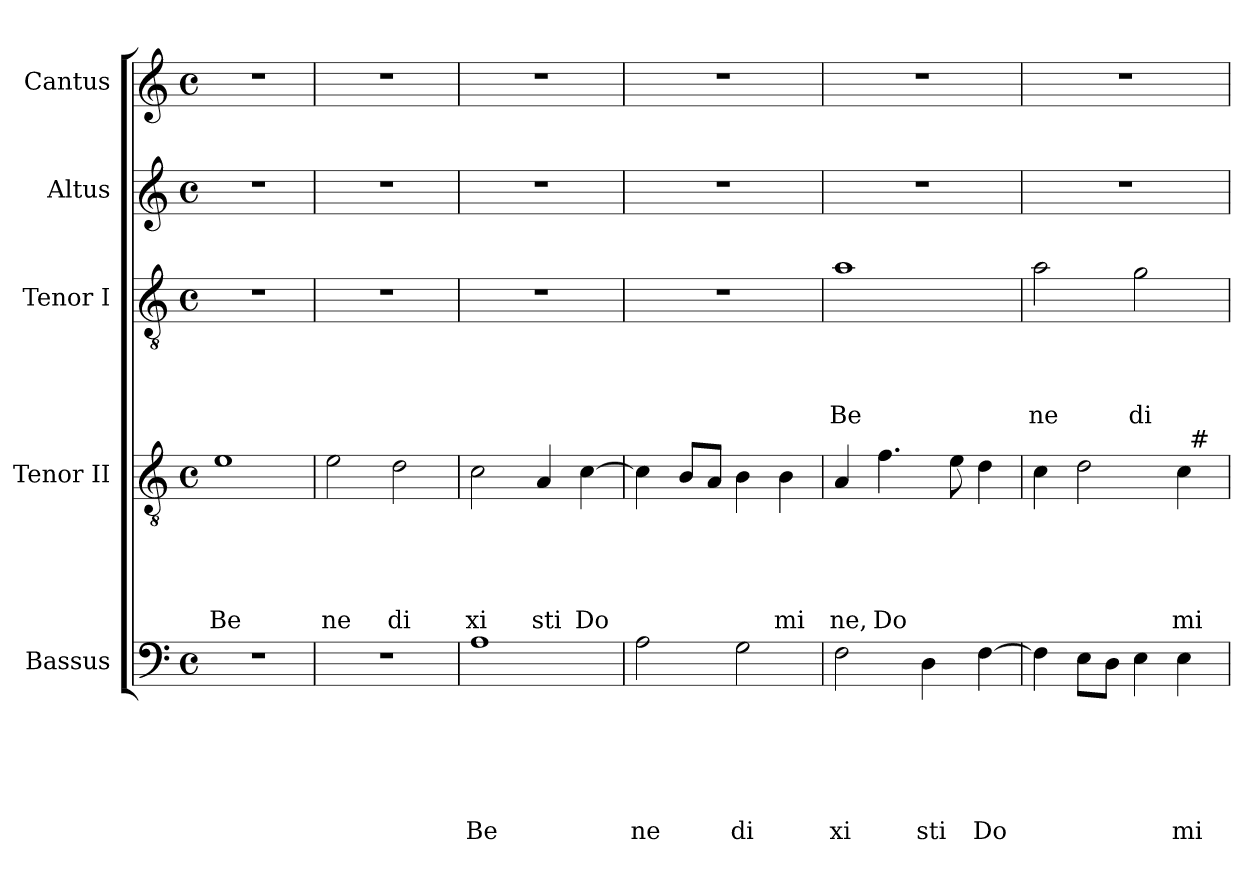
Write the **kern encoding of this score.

**kern	**text	**text	**text	**text	**text	**text	**kern	**text	**text	**text	**text	**text	**kern	**text	**text	**text	**text	**kern	**kern
*part5	*part5	*part5	*part5	*part5	*part5	*part5	*part4	*part4	*part4	*part4	*part4	*part4	*part3	*part3	*part3	*part3	*part3	*part2	*part1
*staff5	*staff5	*staff5	*staff5	*staff5	*staff5	*staff5	*staff4	*staff4	*staff4	*staff4	*staff4	*staff4	*staff3	*staff3	*staff3	*staff3	*staff3	*staff2	*staff1
*I"Bassus	*	*	*	*	*	*	*I"Tenor II	*	*	*	*	*	*I"Tenor I	*	*	*	*	*I"Altus	*I"Cantus
*clefF4	*	*	*	*	*	*	*clefGv2	*	*	*	*	*	*clefGv2	*	*	*	*	*clefG2	*clefG2
*k[]	*	*	*	*	*	*	*k[]	*	*	*	*	*	*k[]	*	*	*	*	*k[]	*k[]
*C:	*	*	*	*	*	*	*C:	*	*	*	*	*	*C:	*	*	*	*	*C:	*C:
*M4/4	*	*	*	*	*	*	*M4/4	*	*	*	*	*	*M4/4	*	*	*	*	*M4/4	*M4/4
*met(c)	*	*	*	*	*	*	*met(c)	*	*	*	*	*	*met(c)	*	*	*	*	*met(c)	*met(c)
=1	=1	=1	=1	=1	=1	=1	=1	=1	=1	=1	=1	=1	=1	=1	=1	=1	=1	=1	=1
!	!	!	!	!	!	!	!	!	!	!	!	!LO:LY:b	!	!	!	!	!	!	!
1r	.	.	.	.	.	.	1e	.	.	.	.	Be	1r	.	.	.	.	1r	1r
=2	=2	=2	=2	=2	=2	=2	=2	=2	=2	=2	=2	=2	=2	=2	=2	=2	=2	=2	=2
!	!	!	!	!	!	!	!	!	!	!	!	!LO:LY:b	!	!	!	!	!	!	!
1r	.	.	.	.	.	.	2e\	.	.	.	.	ne	1r	.	.	.	.	1r	1r
!	!	!	!	!	!	!	!	!	!	!	!	!LO:LY:b	!	!	!	!	!	!	!
.	.	.	.	.	.	.	2d\	.	.	.	.	di	.	.	.	.	.	.	.
=3	=3	=3	=3	=3	=3	=3	=3	=3	=3	=3	=3	=3	=3	=3	=3	=3	=3	=3	=3
!	!	!	!	!	!	!LO:LY:b	!	!	!	!	!	!LO:LY:b	!	!	!	!	!	!	!
1A	.	.	.	.	.	Be	2c\	.	.	.	.	xi	1r	.	.	.	.	1r	1r
!	!	!	!	!	!	!	!	!	!	!	!	!LO:LY:b	!	!	!	!	!	!	!
.	.	.	.	.	.	.	4A/	.	.	.	.	sti	.	.	.	.	.	.	.
!	!	!	!	!	!	!	!	!	!	!	!	!LO:LY:b	!	!	!	!	!	!	!
.	.	.	.	.	.	.	[>4c\	.	.	.	.	Do	.	.	.	.	.	.	.
=4	=4	=4	=4	=4	=4	=4	=4	=4	=4	=4	=4	=4	=4	=4	=4	=4	=4	=4	=4
!	!	!	!	!	!	!LO:LY:b	!	!	!	!	!	!	!	!	!	!	!	!	!
2A\	.	.	.	.	.	ne	4c\]	.	.	.	.	.	1r	.	.	.	.	1r	1r
.	.	.	.	.	.	.	8B/L	.	.	.	.	.	.	.	.	.	.	.	.
.	.	.	.	.	.	.	8A/J	.	.	.	.	.	.	.	.	.	.	.	.
!	!	!	!	!	!	!LO:LY:b	!	!	!	!	!	!	!	!	!	!	!	!	!
2G\	.	.	.	.	.	di	4B\	.	.	.	.	.	.	.	.	.	.	.	.
!	!	!	!	!	!	!	!	!	!	!	!	!LO:LY:b	!	!	!	!	!	!	!
.	.	.	.	.	.	.	4B\	.	.	.	.	mi	.	.	.	.	.	.	.
=5	=5	=5	=5	=5	=5	=5	=5	=5	=5	=5	=5	=5	=5	=5	=5	=5	=5	=5	=5
!	!	!	!	!	!	!LO:LY:b	!	!	!	!	!	!LO:LY:b	!	!	!	!	!LO:LY:b	!	!
2F\	.	.	.	.	.	xi	4A/	.	.	.	.	ne,	1a	.	.	.	Be	1r	1r
!	!	!	!	!	!	!	!	!	!	!	!	!LO:LY:b	!	!	!	!	!	!	!
.	.	.	.	.	.	.	4.f\	.	.	.	.	Do	.	.	.	.	.	.	.
!	!	!	!	!	!	!LO:LY:b	!	!	!	!	!	!	!	!	!	!	!	!	!
4D\	.	.	.	.	.	sti	.	.	.	.	.	.	.	.	.	.	.	.	.
.	.	.	.	.	.	.	8e\	.	.	.	.	.	.	.	.	.	.	.	.
!	!	!	!	!	!	!LO:LY:b	!	!	!	!	!	!	!	!	!	!	!	!	!
[>4F\	.	.	.	.	.	Do	4d\	.	.	.	.	.	.	.	.	.	.	.	.
=6	=6	=6	=6	=6	=6	=6	=6	=6	=6	=6	=6	=6	=6	=6	=6	=6	=6	=6	=6
!	!	!	!	!	!	!	!	!	!	!	!	!	!	!	!	!	!LO:LY:b	!	!
*	*	*	*	*	*	*	*^	*	*	*	*	*	*	*	*	*	*	*	*
4F\]	.	.	.	.	.	.	4c\	2ryy	.	.	.	.	.	2a\	.	.	.	ne	1r	1r
8E\L	.	.	.	.	.	.	2d\	.	.	.	.	.	.	.	.	.	.	.	.	.
8D\J	.	.	.	.	.	.	.	.	.	.	.	.	.	.	.	.	.	.	.	.
!	!	!	!	!	!	!	!	!	!	!	!	!	!	!	!	!	!	!LO:LY:b	!	!
4E\	.	.	.	.	.	.	.	4ryy	.	.	.	.	.	2g\	.	.	.	di	.	.
!	!	!	!	!	!	!LO:LY:b	!	!	!	!	!	!	!LO:LY:b	!	!	!	!	!	!	!
4E\	.	.	.	.	.	mi	4c\	32ryy	.	.	.	.	mi	.	.	.	.	.	.	.
!	!	!	!	!	!	!	!	!LO:TX:a:t=#	!	!	!	!	!	!	!	!	!	!	!	!
.	.	.	.	.	.	.	.	8..ryy	.	.	.	.	.	.	.	.	.	.	.	.
*	*	*	*	*	*	*	*v	*v	*	*	*	*	*	*	*	*	*	*	*	*
=	=	=	=	=	=	=	=	=	=	=	=	=	=	=	=	=	=	=	=
*-	*-	*-	*-	*-	*-	*-	*-	*-	*-	*-	*-	*-	*-	*-	*-	*-	*-	*-	*-
